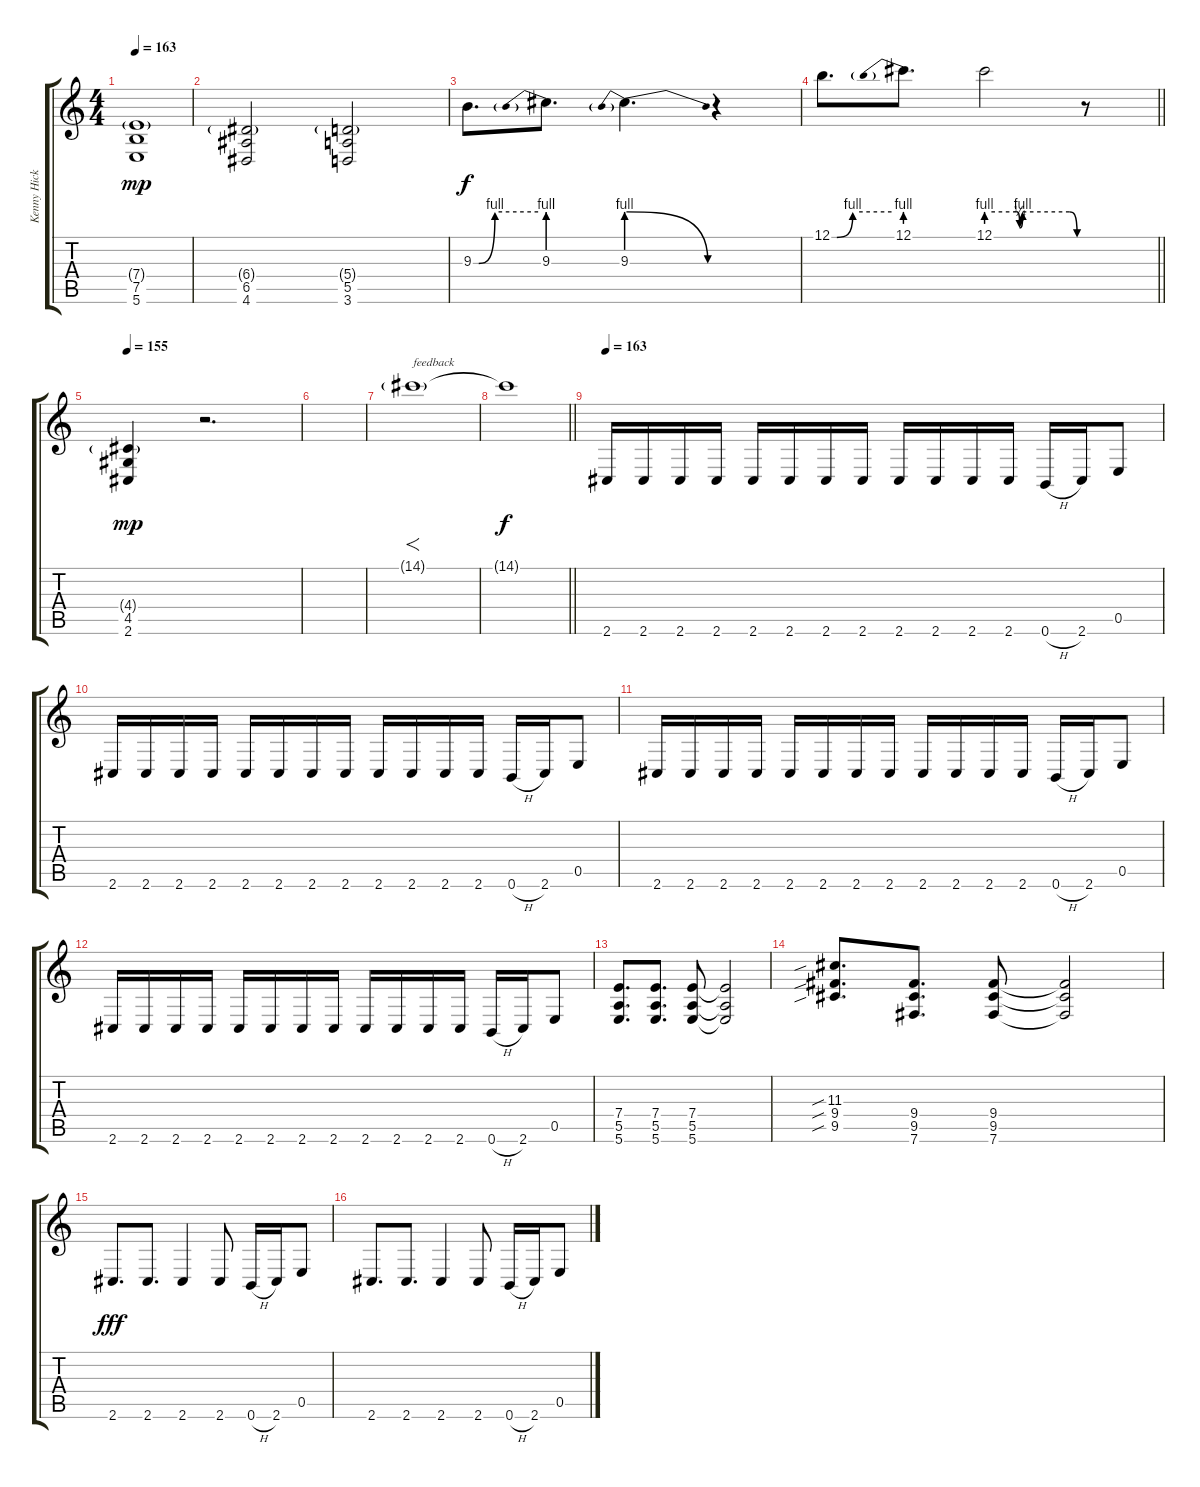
\track ("Kenny Hickey" "Kenny Hick") {instrument distortionguitar}
\staff {score tabs}
\tuning (B3 Gb3 D3 A2 E2 B1) {hide}
\ts (4 4)
\tempo 163
\clef g2
\ks c
(7.4{g} 7.5 5.6).1{dy mp} |
(6.4{g} 6.5 4.6).2 (5.4{g} 5.5 3.6).2 |
9.3{be (custom 0 0 5 0 20 4 60 4)}.8{d dy f} 9.3{be (prebend 0 4 60 4)}.8{d} 9.3{be (prebendrelease 0 4 60 0)}.4{d} r.4 |
\barLineRight lightlight
12.1{be (custom 0 0 5 0 21 4 60 4)}.8{d} 12.1{be (prebend 0 4 60 4)}.8{d} 12.1{be (custom 0 4 20 4 22 1 24 4 55 4 60 0)}.2 r.8 |
\section ("" "")
\tempo 155
(4.4{g} 4.5 2.6).4{dy mp balance 8} r.2{d} |
|
14.1{g}.1{f txt "feedback"} |
\barLineRight lightlight
14.1{t}.1{dy f} |
\section ("" "")
\tempo 163
2.6.16{volume 14 balance 0} 2.6.16 2.6.16 2.6.16 2.6.16 2.6.16 2.6.16 2.6.16 2.6.16 2.6.16 2.6.16 2.6.16 0.6{h}.16 2.6.16 0.5.8 |
2.6.16 2.6.16 2.6.16 2.6.16 2.6.16 2.6.16 2.6.16 2.6.16 2.6.16 2.6.16 2.6.16 2.6.16 0.6{h}.16 2.6.16 0.5.8 |
2.6.16 2.6.16 2.6.16 2.6.16 2.6.16 2.6.16 2.6.16 2.6.16 2.6.16 2.6.16 2.6.16 2.6.16 0.6{h}.16 2.6.16 0.5.8 |
2.6.16 2.6.16 2.6.16 2.6.16 2.6.16 2.6.16 2.6.16 2.6.16 2.6.16 2.6.16 2.6.16 2.6.16 0.6{h}.16 2.6.16 0.5.8 |
(7.4 5.5 5.6).8{d} (7.4 5.5 5.6).8{d} (7.4 5.5 5.6).8 (7.4{t} 5.5{t} 5.6{t}).2 |
(11.3{sib} 9.4{sib} 9.5{sib}).8{d} (9.4 9.5 7.6).8{d} (9.4 9.5 7.6).8 (9.4{t} 9.5{t} 7.6{t}).2 |
2.6.8{d dy fff} 2.6.8{d} 2.6.4 2.6.8 0.6{h}.16 2.6.16 0.5.8 |
2.6.8{d} 2.6.8{d} 2.6.4 2.6.8 0.6{h}.16 2.6.16 0.5.8
